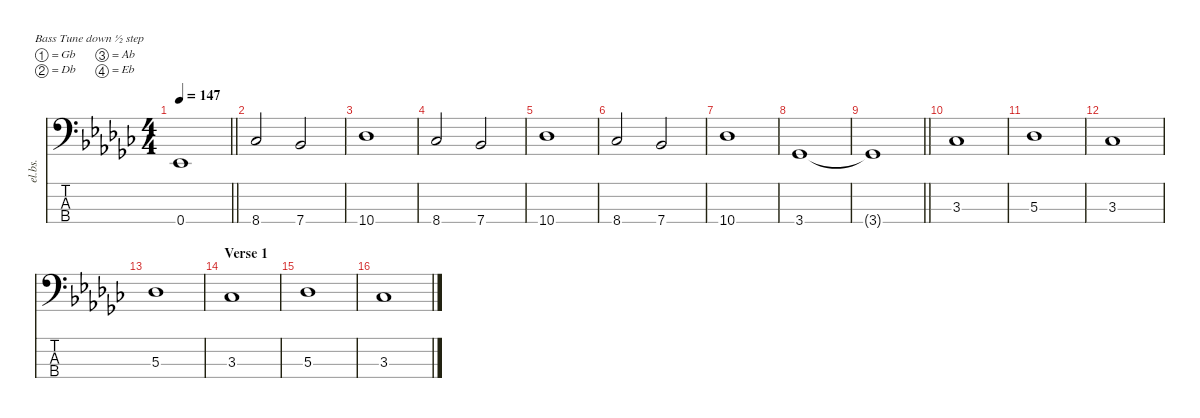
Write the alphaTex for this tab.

\defaultSystemsLayout 4
\hideDynamics
\bracketExtendMode nobrackets
\otherSystemsTrackNameOrientation horizontal
\track ("Bass" "el.bs.") {instrument electricbassfinger}
\staff {score tabs}
\tuning (Gb2 Db2 Ab1 Eb1)
\ts (4 4)
\tempo 147
\clef f4
\barLineRight lightlight
\ks ebminor
0.4{t acc b}.1{dy f beam Up} |
8.4{acc b}.2{beam Up} 7.4{acc b}.2{beam Up} |
10.4{acc b}.1{beam Down} |
8.4{acc b}.2{beam Up} 7.4{acc b}.2{beam Up} |
10.4{acc b}.1{beam Down} |
8.4{acc b}.2{beam Up} 7.4{acc b}.2{beam Up} |
10.4{acc b}.1{beam Down} |
3.4{acc b}.1{beam Up} |
\barLineRight lightlight
3.4{t acc b}.1{beam Up} |
3.3{acc b}.1{beam Up} |
5.3{acc b}.1{beam Down} |
3.3{acc b}.1{beam Up} |
5.3{acc b}.1{beam Down} |
\section ("" "Verse 1")
3.3{acc b}.1{beam Up} |
5.3{acc b}.1{beam Down} |
3.3{acc b}.1{beam Up}
